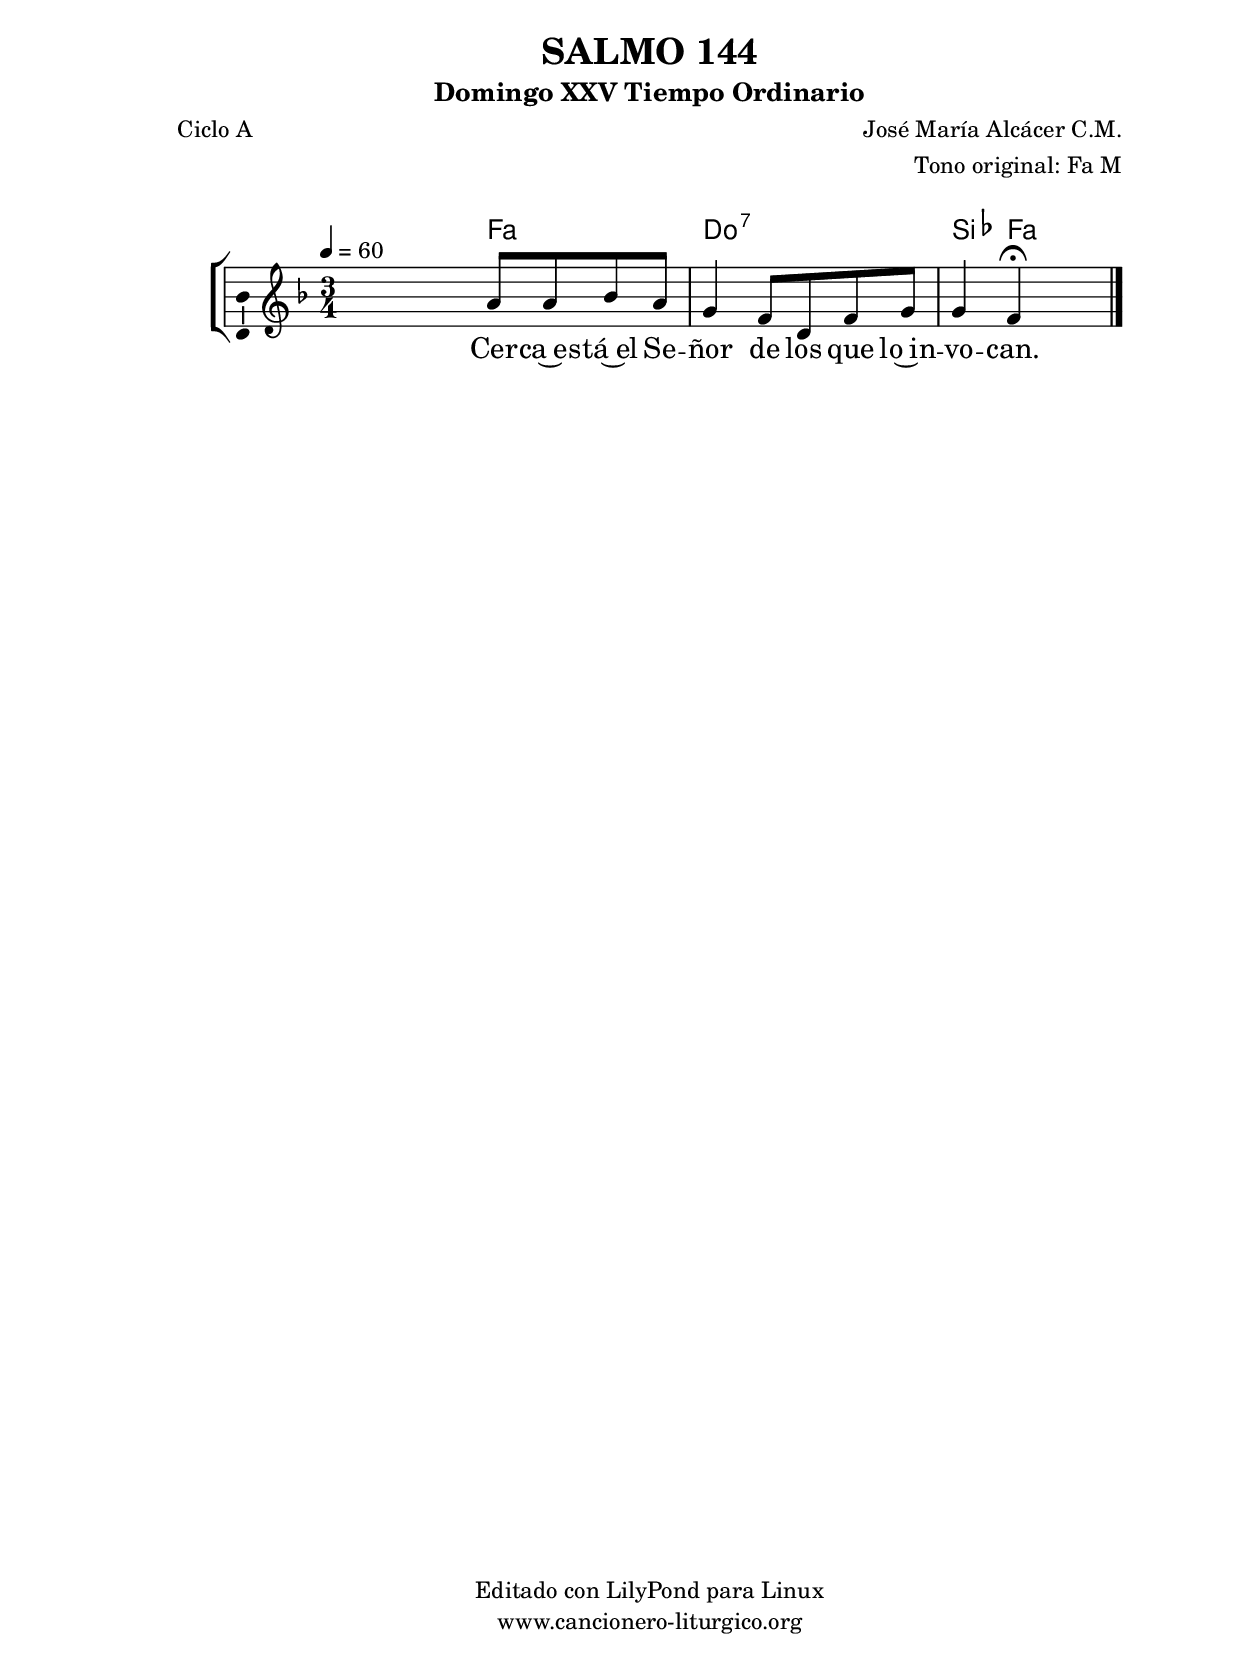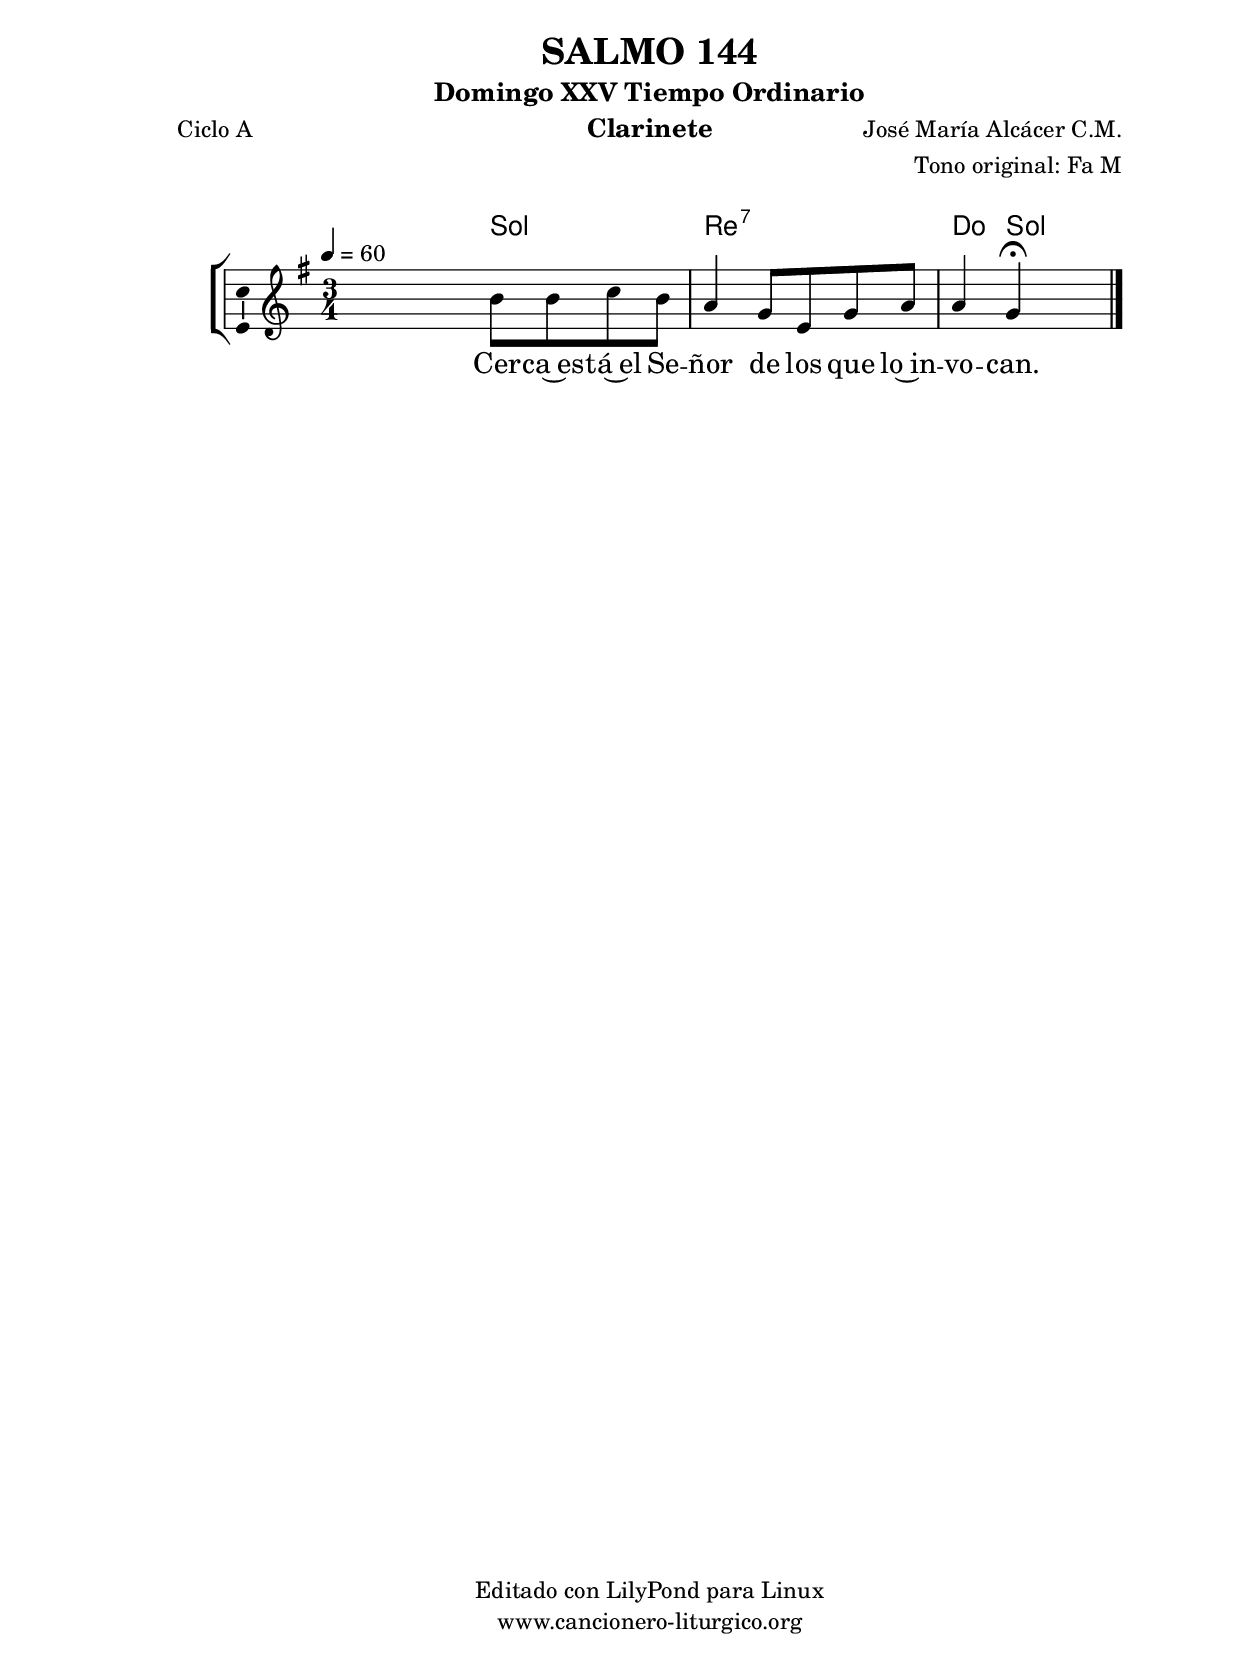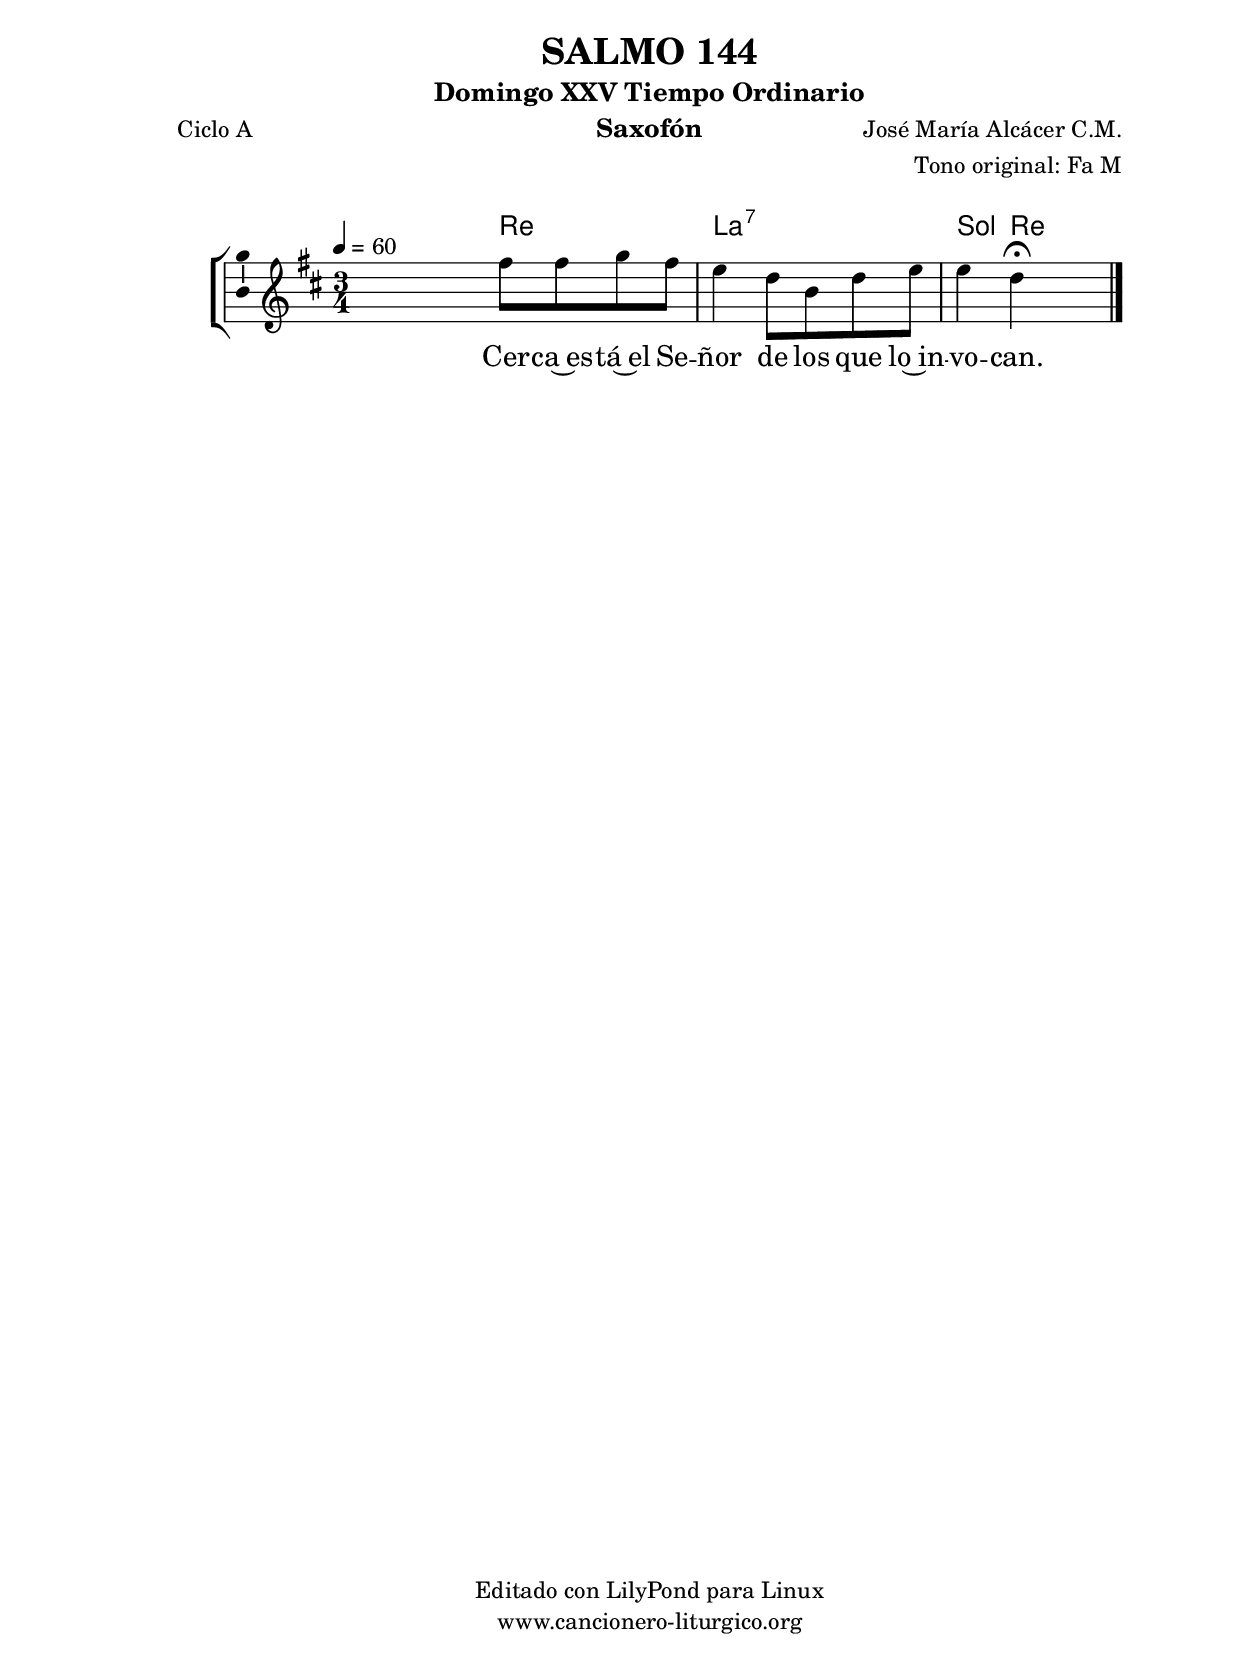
%
%para convertir .midi en .wav:
%timidity filename.midi -Ow -o finename.wav
%
%
%Para convertir de .wav a .mp3:
%lame -h -m j filename.wav
%
%
%para escuchar el midi:
%timidity nombrefichero.midi
%


%versión de lilypond para la que se ha escrito esta partitura:
\version "2.16.0"

	%Tamaño papel
	#(set-default-paper-size "a4")
	%Tamaño partitura
	#(set-global-staff-size 20)
	%No responde al pulsar sobre una nota
	#(ly:set-option 'point-and-click #f)

%parámetros del encabezamiento:
\header {
	title = "SALMO 144"
	subtitle = "Domingo XXV Tiempo Ordinario"
	composer = "José María Alcácer C.M."
	poet = "Ciclo A"
	meter = ""
	arranger = "Tono original: Fa M"
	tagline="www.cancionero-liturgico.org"
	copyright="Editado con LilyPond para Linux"
	tiempo = "Ordinario"
	usos = "Salmo"
	letra = "Cerca está el Señor de los que lo invocan."
	}

%parámetros asociados al papel:
\paper  {
	oddHeaderMarkup = \markup {\fill-line { \on-the-fly #not-first-page \fromproperty #'header:title \on-the-fly #not-first-page \fromproperty #'header:composer }}
	evenHeaderMarkup = \markup {\fill-line { \fromproperty #'header:composer \fromproperty #'header:title }}
	#(set-paper-size "a4")
	print-page-number = ##f
	first-page-number = 1
	print-first-page-number = ##f
%	head-separation = 3.0 \cm
	top-margin = 2.0 \cm
	bottom-margin = 0.5\cm
%%%	bottom-margin = -1.0\cm
	left-margin = 3.0 \cm
	line-width = 16.0 \cm 
	indent = 8\mm
	interscoreline = 2.\mm
	between-system-space = 15\mm
%	para que las partituras no llenen la hoja:
	ragged-bottom = ##t
%	idem para la última hoja:
	ragged-last-bottom = ##f
%	para que las partituras llenen el ancho del papel:
	ragged-last = ##f
	after-title-space = 2.5 \cm
%page-count=1
%system-count=8

	%Flexible Vertical Spacing
%	markup-markup-spacing =
%	#'((basic-distance . 15) (minimum-distance . 15) (padding . 3))
	markup-system-spacing =
	#'((basic-distance . 15) (minimum-distance . 15) (padding . 3))
	system-system-spacing =
	#'((basic-distance . 15) (minimum-distance . 15) (padding . 3))
	score-system-spacing =
	#'((basic-distance . 15) (minimum-distance . 15) (padding . 5))
%	top-system-spacing = % header
%	#'((basic-distance . 8) (minimum-distance . 0) (padding . 3))
%	top-markup-spacing =
%	#'((basic-distance . 20) (minimum-distance . 20) (padding . 3))
	last-bottom-spacing = % footer
	#'((basic-distance . 5) (minimum-distance . 5) (padding . 3))
%	score-markup-spacing =
%	#'((basic-distance . 16) (minimum-distance . 13) (padding . 3))

	}


%parámetros que afectan a toda la partitura:
global =  {
	%clave de sol (G):
	\clef G
	%armadura:
%	\transpose ees c
	\key f \major
	\tempo 4=60
	\set Score.tempoHideNote = ##f
	}


acordes = {
	\italianChords
	\chordmode {
%	\transpose ees c
{

s4
f2 c2.:7 bes4 f

	}
	}
}

melodia = 
%\transpose ees c
{
	\relative c''{
	\time 3/4
%	\partial 4*1

s4 a8 a bes a
g4 f8 d f g
g4 f \fermata s4

	\bar "|."
	}
	}


texto = \lyricmode {
Cer -- ca~es -- tá~el Se -- ñor de los que lo~in -- vo -- can.
	}


acordesStaff = \context ChordNames = acordesStaff <<
	\set chordChanges = ##t
	\acordes
	>>


vozStaff = \context Voice = vozStaff
\with {\consists "Ambitus_engraver"}
<<
%	\set Staff.instrumentName = ""
%	\set Staff.shortInstrumentName = ""
%	\set Staff.midiInstrument = #"clarinet"
%	\set Staff.midiInstrument = #"cello"
%	\set Staff.midiInstrument = #"flute"
	\set Staff.midiInstrument = #"electric guitar (jazz)"
%	\set Staff.midiInstrument = #"english horn"
%	\set Staff.midiInstrument = #"violin"
%	\set Staff.midiInstrument = #"glockenspiel"
	\set Staff.midiMinimumVolume = #0.7
	\set Staff.midiMaximumVolume = #0.9
	\global
	\melodia
	>>


textoStaff = \context Lyrics = textoStaff <<
	\lyricsto vozStaff \texto
	>>

\book {
	\score {
		\context ChoirStaff {
			\override StaffGroup.SystemStartBracket #'collapse-height = #1
			\override Score.SystemStartBar #'collapse-height = #1
			<<
			\acordesStaff
			\vozStaff
			\textoStaff
			>>
			}
		\layout {
	    		\context {
				\Lyrics
				\override LyricText #'font-size = #2
				}
	   		 \context {
				\Score
				%fontSize = #3
				\override StaffSymbol #'staff-space = #(magstep +3)
				%\override Beam #'thickness = #0.55
				%\override SpacingSpanner #'spacing-increment = #1.0
				%\override Slur #'height-limit = #1.5
				}
			}
		}
	\score {
		\unfoldRepeats
		\context ChoirStaff {
			<<
			\acordesStaff
			\vozStaff
			>>
			}
		\midi {
	  		\context {
	  			\Score
				tempoWholesPerMinute = #(ly:make-moment 70 4)
				}
			}
		}
	}

%Partitura para clarinete
#(define output-suffix "C")
\book {
	\header{
		instrument = "Clarinete"
		}
	\score {
		\context ChoirStaff {
			\override StaffGroup.SystemStartBracket #'collapse-height = #1
			\override Score.SystemStartBar #'collapse-height = #1
\transpose c d
			<<
			\acordesStaff
			\vozStaff
			\textoStaff
			>>
			}
		\layout {
	    		\context {
				\Lyrics
				\override LyricText #'font-size = #2
				}
	   		 \context {
				\Score
				%fontSize = #3
				\override StaffSymbol #'staff-space = #(magstep +3)
				%\override Beam #'thickness = #0.55
				%\override SpacingSpanner #'spacing-increment = #1.0
				%\override Slur #'height-limit = #1.5
				}
			}
		}
	}

%Partitura para saxofón
#(define output-suffix "S")
\book {
	\header{
		instrument = "Saxofón"
		}
	\score {
		\context ChoirStaff {
			\override StaffGroup.SystemStartBracket #'collapse-height = #1
			\override Score.SystemStartBar #'collapse-height = #1
\transpose c a
			<<
			\acordesStaff
			\vozStaff
			\textoStaff
			>>
			}
		\layout {
	    		\context {
				\Lyrics
				\override LyricText #'font-size = #2
				}
	   		 \context {
				\Score
				%fontSize = #3
				\override StaffSymbol #'staff-space = #(magstep +3)
				%\override Beam #'thickness = #0.55
				%\override SpacingSpanner #'spacing-increment = #1.0
				%\override Slur #'height-limit = #1.5
				}
			}
		}
	}

